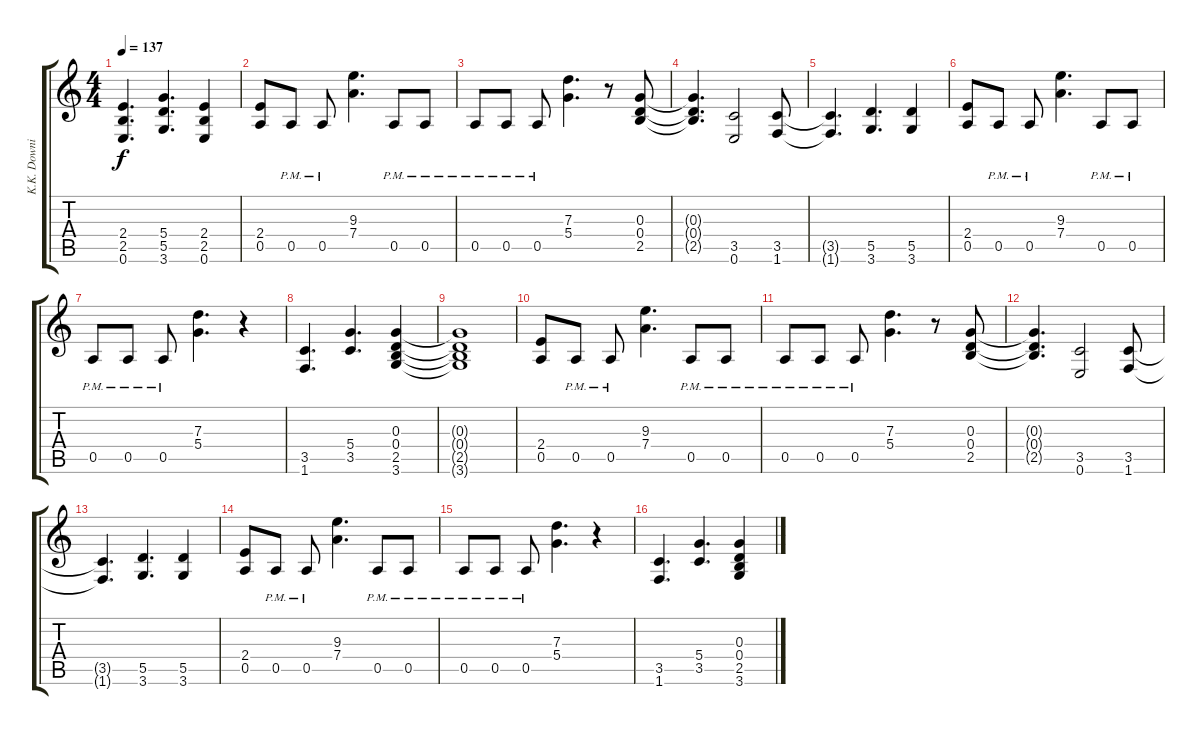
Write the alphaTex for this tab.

\track ("K.K. Downing" "K.K. Downi") {instrument distortionguitar}
\staff {score tabs}
\tuning (E4 B3 G3 D3 A2 E2) {hide}
\ts (4 4)
\tempo 137
\clef g2
\ks c
(2.4 2.5 0.6).4{d dy f} (5.4 5.5 3.6).4{d} (2.4 2.5 0.6).4 |
(2.4 0.5).8 0.5{pm}.8 0.5{pm}.8 (9.3 7.4).4{d} 0.5{pm}.8 0.5{pm}.8 |
0.5{pm}.8 0.5{pm}.8 0.5{pm}.8 (7.3 5.4).4{d} r.8 (0.3 0.4 2.5).8 |
(0.3{t} 0.4{t} 2.5{t}).4{d} (3.5 0.6).2 (3.5 1.6).8 |
(3.5{t} 1.6{t}).4{d} (5.5 3.6).4{d} (5.5 3.6).4 |
(2.4 0.5).8 0.5{pm}.8 0.5{pm}.8 (9.3 7.4).4{d} 0.5{pm}.8 0.5{pm}.8 |
0.5{pm}.8 0.5{pm}.8 0.5{pm}.8 (7.3 5.4).4{d} r.4 |
(3.5 1.6).4{d} (5.4 3.5).4{d} (0.3 0.4 2.5 3.6).4 |
(0.3{t} 0.4{t} 2.5{t} 3.6{t}).1 |
(2.4 0.5).8 0.5{pm}.8 0.5{pm}.8 (9.3 7.4).4{d} 0.5{pm}.8 0.5{pm}.8 |
0.5{pm}.8 0.5{pm}.8 0.5{pm}.8 (7.3 5.4).4{d} r.8 (0.3 0.4 2.5).8 |
(0.3{t} 0.4{t} 2.5{t}).4{d} (3.5 0.6).2 (3.5 1.6).8 |
(3.5{t} 1.6{t}).4{d} (5.5 3.6).4{d} (5.5 3.6).4 |
(2.4 0.5).8 0.5{pm}.8 0.5{pm}.8 (9.3 7.4).4{d} 0.5{pm}.8 0.5{pm}.8 |
0.5{pm}.8 0.5{pm}.8 0.5{pm}.8 (7.3 5.4).4{d} r.4 |
(3.5 1.6).4{d} (5.4 3.5).4{d} (0.3 0.4 2.5 3.6).4
